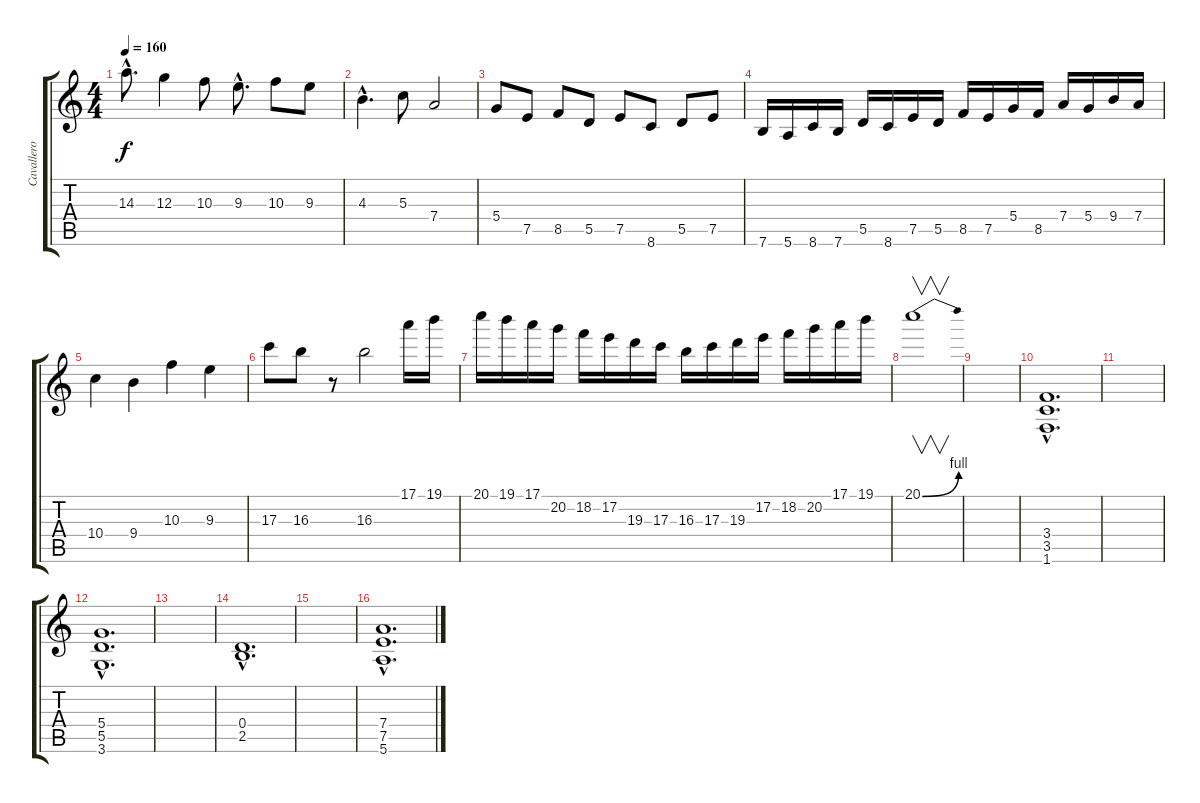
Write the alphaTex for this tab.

\track ("Cavallero" "Cavallero") {instrument distortionguitar}
\staff {score tabs}
\tuning (E4 B3 G3 D3 A2 E2) {hide}
\ts (4 4)
\tempo 160
\clef g2
\ks c
14.3{hac}.8{d dy f} 12.3.4 10.3.8 9.3{hac}.8{d} 10.3.8 9.3.8 |
4.3{hac}.4{d} 5.3.8 7.4.2 |
5.4.8 7.5.8 8.5.8 5.5.8 7.5.8 8.6.8 5.5.8 7.5.8 |
7.6.16 5.6.16 8.6.16 7.6.16 5.5.16 8.6.16 7.5.16 5.5.16 8.5.16 7.5.16 5.4.16 8.5.16 7.4.16 5.4.16 9.4.16 7.4.16 |
10.4.4 9.4.4 10.3.4 9.3.4 |
17.3.8 16.3.8 r.8 16.3.2 17.1.16 19.1.16 |
20.1.16 19.1.16 17.1.16 20.2.16 18.2.16 17.2.16 19.3.16 17.3.16 16.3.16 17.3.16 19.3.16 17.2.16 18.2.16 20.2.16 17.1.16 19.1.16 |
20.1{be (bend 0 0 60 4)}.1{v} |
|
(3.4{hac} 3.5{hac} 1.6{hac}).1{d} |
|
(5.4{hac} 5.5{hac} 3.6{hac}).1{d} |
|
(0.4{hac} 2.5{hac}).1{d} |
|
(7.4{hac} 7.5{hac} 5.6{hac}).1{d}
